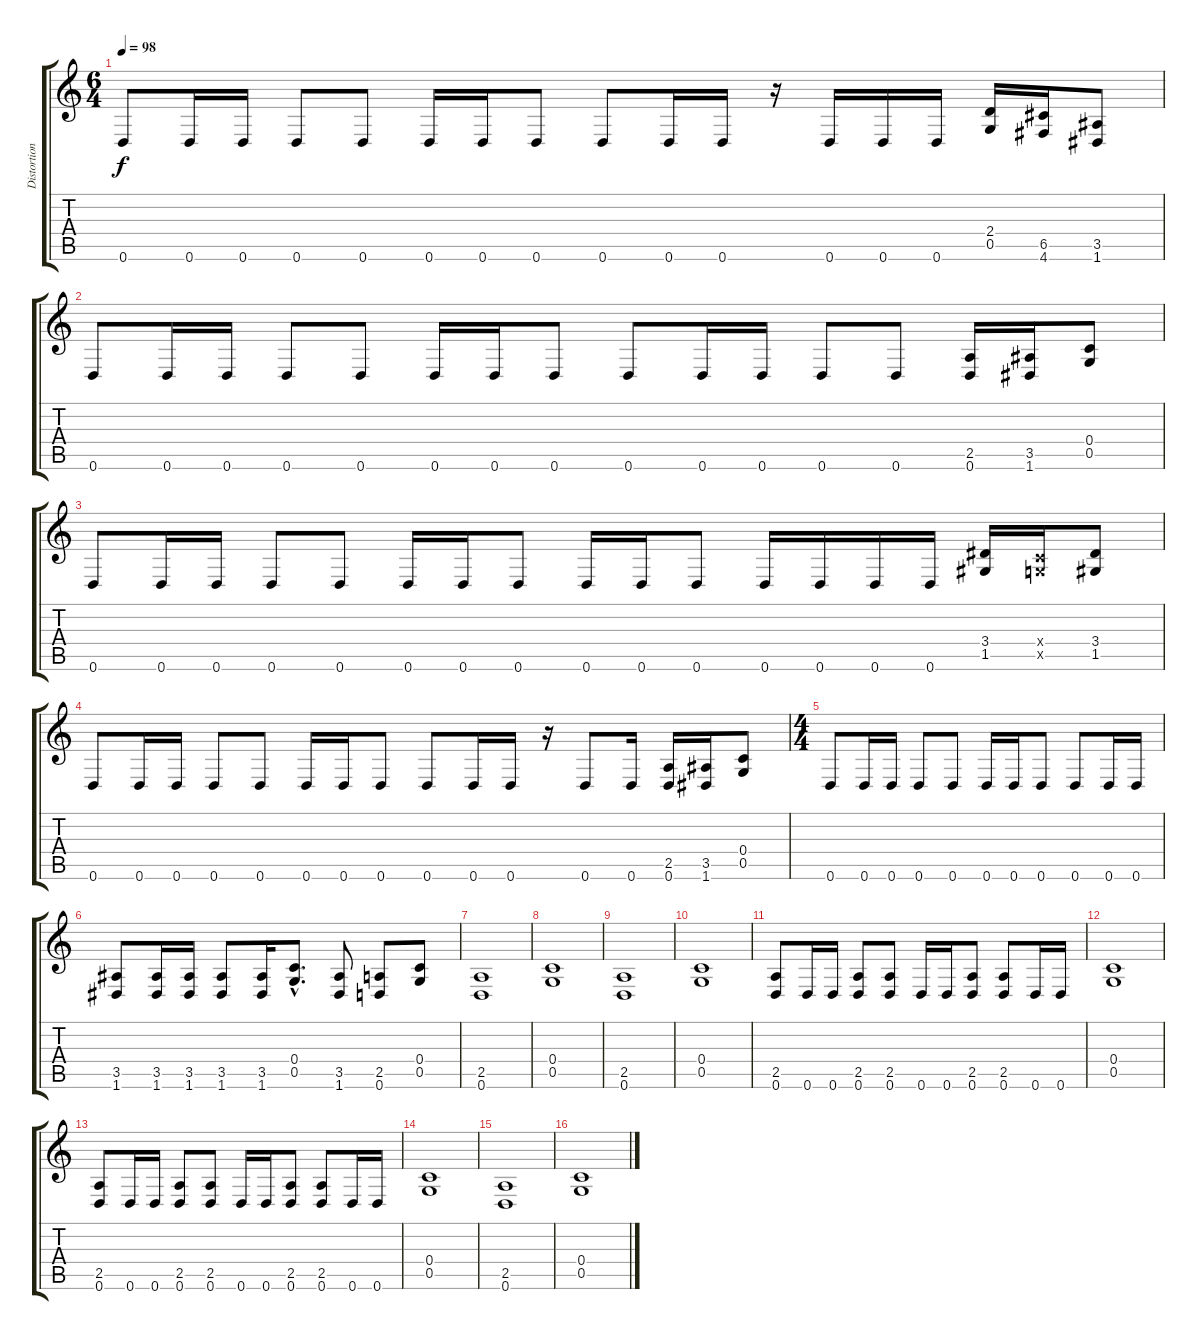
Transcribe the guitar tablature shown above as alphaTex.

\track ("Distortion Guitar " "Distortion") {instrument distortionguitar}
\staff {score tabs}
\tuning (D4 A3 F3 C3 G2 D2) {hide}
\ts (6 4)
\tempo 98
\clef g2
\ks c
0.6.8{dy f} 0.6.16 0.6.16 0.6.8 0.6.8 0.6.16 0.6.16 0.6.8 0.6.8 0.6.16 0.6.16 r.16 0.6.16 0.6.16 0.6.16 (2.4 0.5).16 (6.5 4.6).16 (3.5 1.6).8 |
0.6.8 0.6.16 0.6.16 0.6.8 0.6.8 0.6.16 0.6.16 0.6.8 0.6.8 0.6.16 0.6.16 0.6.8 0.6.8 (2.5 0.6).16 (3.5 1.6).16 (0.4 0.5).8 |
0.6.8 0.6.16 0.6.16 0.6.8 0.6.8 0.6.16 0.6.16 0.6.8 0.6.16 0.6.16 0.6.8 0.6.16 0.6.16 0.6.16 0.6.16 (3.4 1.5).16 (0.4{x} 0.5{x}).16 (3.4 1.5).8 |
0.6.8 0.6.16 0.6.16 0.6.8 0.6.8 0.6.16 0.6.16 0.6.8 0.6.8 0.6.16 0.6.16 r.16 0.6.8 0.6.16 (2.5 0.6).16 (3.5 1.6).16 (0.4 0.5).8 |
\ts (4 4)
0.6.8 0.6.16 0.6.16 0.6.8 0.6.8 0.6.16 0.6.16 0.6.8 0.6.8 0.6.16 0.6.16 |
(3.5 1.6).8 (3.5 1.6).16 (3.5 1.6).16 (3.5 1.6).8 (3.5 1.6).16 (0.4{hac} 0.5{hac}).8{d} (3.5 1.6).8 (2.5 0.6).8 (0.4 0.5).8 |
(2.5 0.6).1{volume 16} |
(0.4 0.5).1 |
(2.5 0.6).1 |
(0.4 0.5).1 |
(2.5 0.6).8 0.6.16 0.6.16 (2.5 0.6).8 (2.5 0.6).8 0.6.16 0.6.16 (2.5 0.6).8 (2.5 0.6).8 0.6.16 0.6.16 |
(0.4 0.5).1 |
(2.5 0.6).8 0.6.16 0.6.16 (2.5 0.6).8 (2.5 0.6).8 0.6.16 0.6.16 (2.5 0.6).8 (2.5 0.6).8 0.6.16 0.6.16 |
(0.4 0.5).1 |
(2.5 0.6).1 |
(0.4 0.5).1
